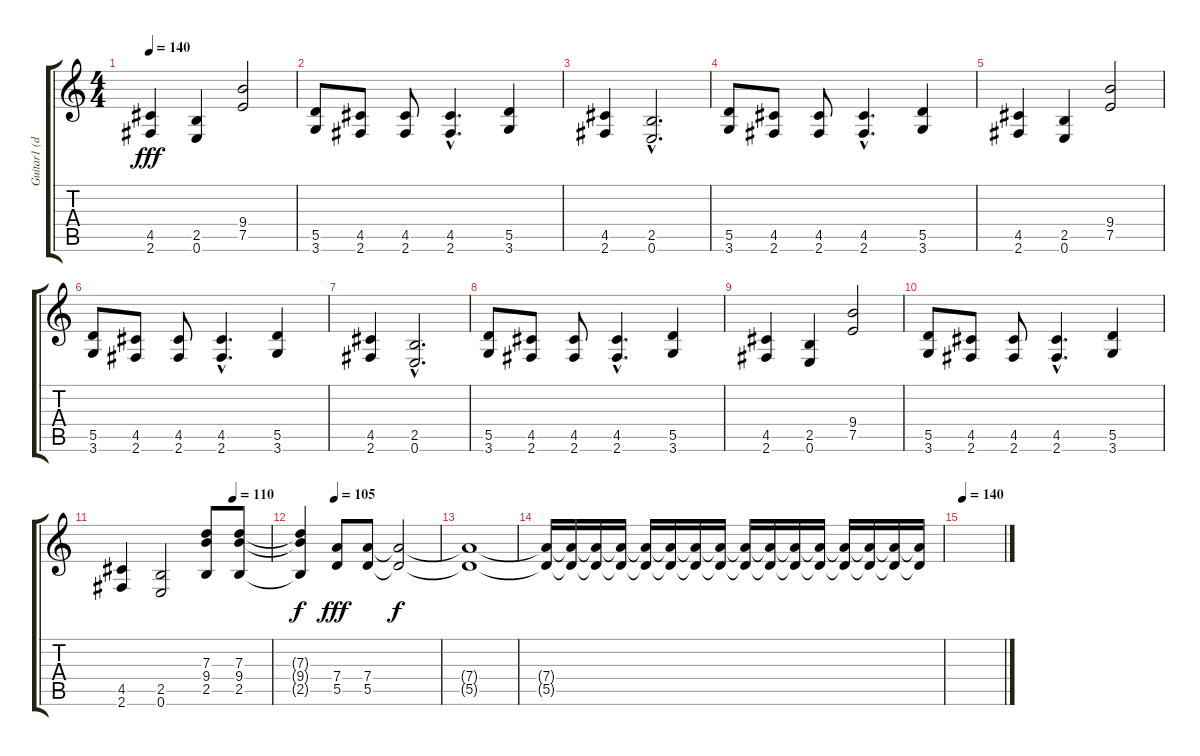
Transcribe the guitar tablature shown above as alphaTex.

\track ("Guitar1 (dist)" "Guitar1 (d") {instrument distortionguitar}
\staff {score tabs}
\tuning (E4 B3 G3 D3 A2 E2) {hide}
\ts (4 4)
\tempo 140
\clef g2
\ks c
(4.5 2.6).4{dy fff} (2.5 0.6).4 (9.4 7.5).2 |
(5.5 3.6).8 (4.5 2.6).8 (4.5 2.6).8 (4.5{hac} 2.6{hac}).4{d} (5.5 3.6).4 |
(4.5 2.6).4 (2.5{hac} 0.6{hac}).2{d} |
(5.5 3.6).8 (4.5 2.6).8 (4.5 2.6).8 (4.5{hac} 2.6{hac}).4{d} (5.5 3.6).4 |
(4.5 2.6).4 (2.5 0.6).4 (9.4 7.5).2 |
(5.5 3.6).8 (4.5 2.6).8 (4.5 2.6).8 (4.5{hac} 2.6{hac}).4{d} (5.5 3.6).4 |
(4.5 2.6).4 (2.5{hac} 0.6{hac}).2{d} |
(5.5 3.6).8 (4.5 2.6).8 (4.5 2.6).8 (4.5{hac} 2.6{hac}).4{d} (5.5 3.6).4 |
(4.5 2.6).4 (2.5 0.6).4 (9.4 7.5).2 |
(5.5 3.6).8 (4.5 2.6).8 (4.5 2.6).8 (4.5{hac} 2.6{hac}).4{d} (5.5 3.6).4 |
\tempo (110 0.75)
(4.5 2.6).4 (2.5 0.6).2 (7.3 9.4 2.5).8 (7.3 9.4 2.5).8 |
\tempo (105 0.25)
(7.3{t} 9.4{t} 2.5{t}).4{dy f} (7.4 5.5).8{dy fff} (7.4 5.5).8 (7.4{t} 5.5{t}).2{dy f} |
(7.4{t} 5.5{t}).1 |
(7.4{t} 5.5{t}).16{volume 6} (7.4{t} 5.5{t}).16 (7.4{t} 5.5{t}).16 (7.4{t} 5.5{t}).16 (7.4{t} 5.5{t}).16{volume 5} (7.4{t} 5.5{t}).16 (7.4{t} 5.5{t}).16 (7.4{t} 5.5{t}).16 (7.4{t} 5.5{t}).16{volume 2} (7.4{t} 5.5{t}).16 (7.4{t} 5.5{t}).16 (7.4{t} 5.5{t}).16 (7.4{t} 5.5{t}).16{volume 1} (7.4{t} 5.5{t}).16 (7.4{t} 5.5{t}).16 (7.4{t} 5.5{t}).16 |
\tempo 140
